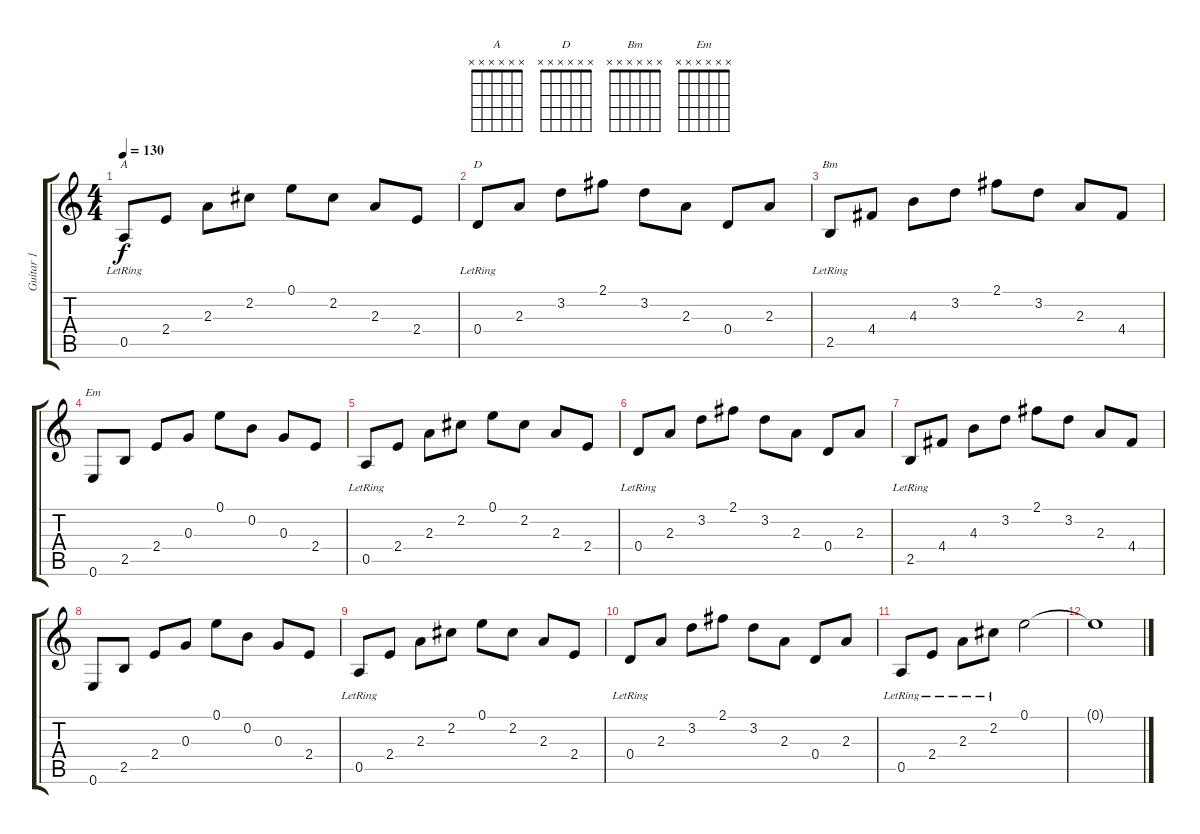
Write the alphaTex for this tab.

\track ("Guitar 1" "Guitar 1") {instrument electricguitarclean}
\staff {score tabs}
\tuning (E4 B3 G3 D3 A2 E2) {hide}
\chord ("A" x x x x x x)
\chord ("D" x x x x x x)
\chord ("Bm" x x x x x x)
\chord ("Em" x x x x x x)
\ts (4 4)
\tempo 130
\clef g2
\ks c
0.5{lr}.8{ch "A" dy f} 2.4.8 2.3.8 2.2.8 0.1.8 2.2.8 2.3.8 2.4.8 |
0.4{lr}.8{ch "D"} 2.3.8 3.2.8 2.1.8 3.2.8 2.3.8 0.4.8 2.3.8 |
2.5{lr}.8{ch "Bm"} 4.4.8 4.3.8 3.2.8 2.1.8 3.2.8 2.3.8 4.4.8 |
0.6.8{ch "Em"} 2.5.8 2.4.8 0.3.8 0.1.8 0.2.8 0.3.8 2.4.8 |
0.5{lr}.8 2.4.8 2.3.8 2.2.8 0.1.8 2.2.8 2.3.8 2.4.8 |
0.4{lr}.8 2.3.8 3.2.8 2.1.8 3.2.8 2.3.8 0.4.8 2.3.8 |
2.5{lr}.8 4.4.8 4.3.8 3.2.8 2.1.8 3.2.8 2.3.8 4.4.8 |
0.6.8 2.5.8 2.4.8 0.3.8 0.1.8 0.2.8 0.3.8 2.4.8 |
0.5{lr}.8 2.4.8 2.3.8 2.2.8 0.1.8 2.2.8 2.3.8 2.4.8 |
0.4{lr}.8 2.3.8 3.2.8 2.1.8 3.2.8 2.3.8 0.4.8 2.3.8 |
0.5{lr}.8 2.4{lr}.8 2.3{lr}.8 2.2{lr}.8 0.1.2 |
0.1{t}.1
